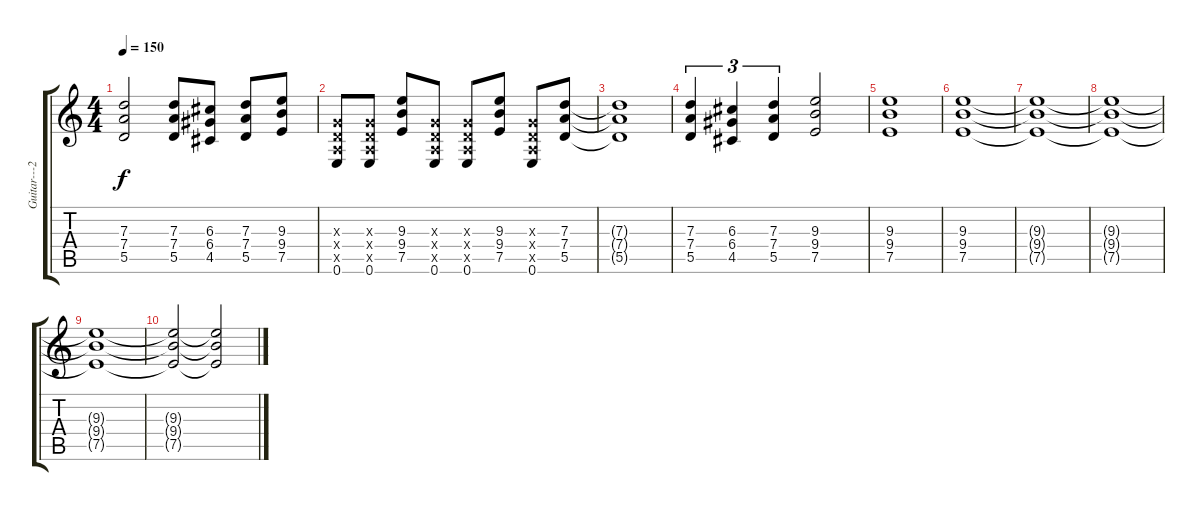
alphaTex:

\track ("Guitar---2" "Guitar---2") {instrument distortionguitar}
\staff {score tabs}
\tuning (E4 B3 G3 D3 A2 E2) {hide}
\ts (4 4)
\tempo 150
\clef g2
\ks c
(7.3 7.4 5.5).2{dy f} (7.3 7.4 5.5).8 (6.3 6.4 4.5).8 (7.3 7.4 5.5).8 (9.3 9.4 7.5).8 |
(0.3{x} 0.4{x} 0.5{x} 0.6).8 (0.3{x} 0.4{x} 0.5{x} 0.6).8 (9.3 9.4 7.5).8 (0.3{x} 0.4{x} 0.5{x} 0.6).8 (0.3{x} 0.4{x} 0.5{x} 0.6).8 (9.3 9.4 7.5).8 (0.3{x} 0.4{x} 0.5{x} 0.6).8 (7.3 7.4 5.5).8 |
(7.3{t} 7.4{t} 5.5{t}).1 |
(7.3 7.4 5.5).4{tu (3 2)} (6.3 6.4 4.5).4{tu (3 2)} (7.3 7.4 5.5).4{tu (3 2)} (9.3 9.4 7.5).2 |
(9.3 9.4 7.5).1 |
(9.3 9.4 7.5).1 |
(9.3{t} 9.4{t} 7.5{t}).1 |
(9.3{t} 9.4{t} 7.5{t}).1 |
(9.3{t} 9.4{t} 7.5{t}).1 |
(9.3{t} 9.4{t} 7.5{t}).2 (9.3{t} 9.4{t} 7.5{t}).2
